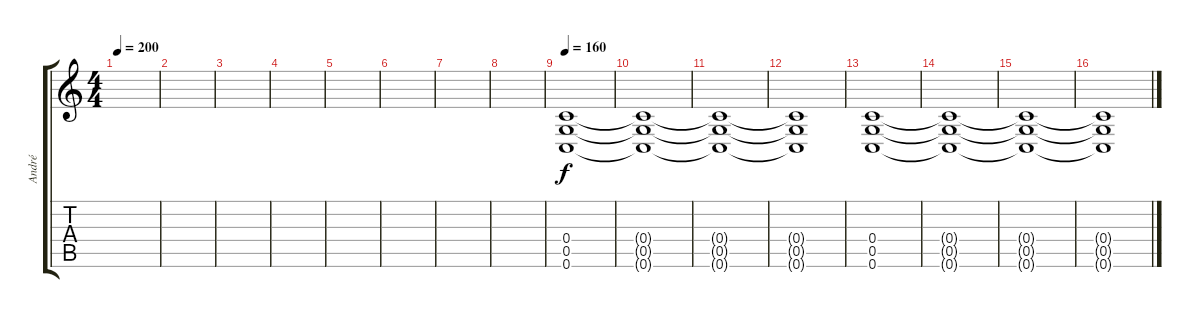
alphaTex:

\track ("André" "André") {instrument distortionguitar}
\staff {score tabs}
\tuning (D4 A3 F3 C3 G2 C2) {hide}
\ts (4 4)
\tempo 200
\clef g2
\ks c
|
|
|
|
|
|
|
|
\tempo 160
(0.4 0.5 0.6).1 |
(0.4{t} 0.5{t} 0.6{t}).1 |
(0.4{t} 0.5{t} 0.6{t}).1 |
(0.4{t} 0.5{t} 0.6{t}).1 |
(0.4 0.5 0.6).1 |
(0.4{t} 0.5{t} 0.6{t}).1 |
(0.4{t} 0.5{t} 0.6{t}).1 |
(0.4{t} 0.5{t} 0.6{t}).1
